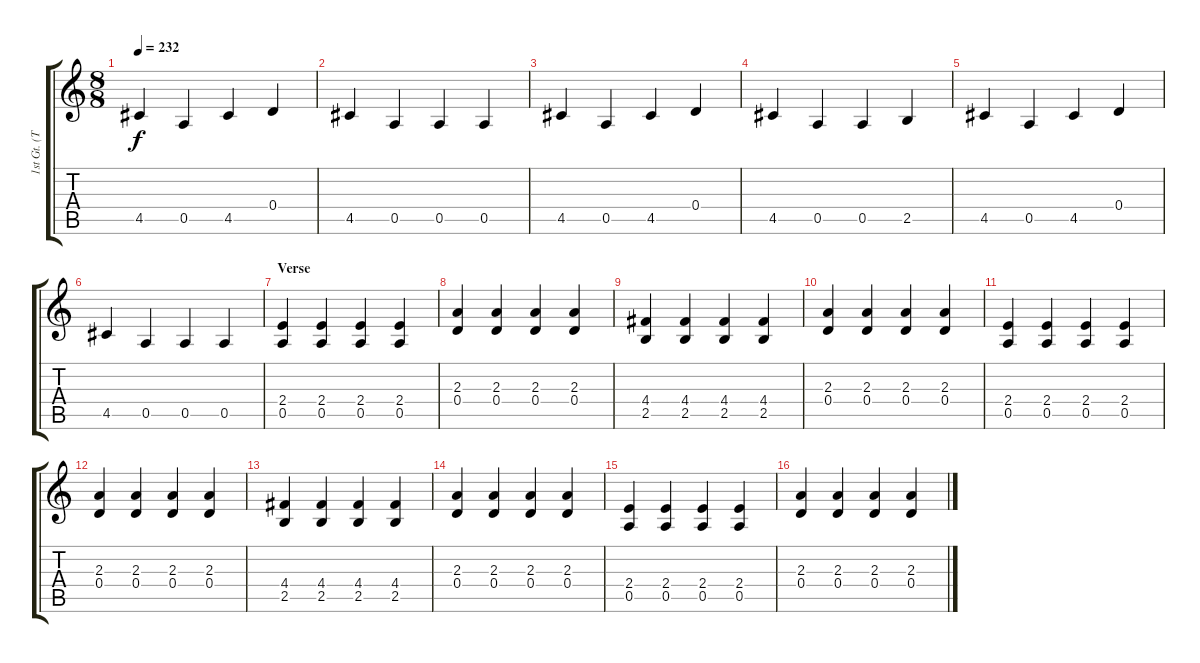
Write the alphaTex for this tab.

\track ("1st Gt. (Tom)" "1st Gt. (T") {instrument distortionguitar}
\staff {score tabs}
\tuning (E4 B3 G3 D3 A2 E2) {hide}
\ts (8 8)
\tempo 232
\clef g2
\ks c
4.5.4{dy f} 0.5.4 4.5.4 0.4.4 |
4.5.4 0.5.4 0.5.4 0.5.4 |
4.5.4 0.5.4 4.5.4 0.4.4 |
4.5.4 0.5.4 0.5.4 2.5.4 |
4.5.4 0.5.4 4.5.4 0.4.4 |
4.5.4 0.5.4 0.5.4 0.5.4 |
\section ("" "Verse")
(2.4 0.5).4 (2.4 0.5).4 (2.4 0.5).4 (2.4 0.5).4 |
(2.3 0.4).4 (2.3 0.4).4 (2.3 0.4).4 (2.3 0.4).4 |
(4.4 2.5).4 (4.4 2.5).4 (4.4 2.5).4 (4.4 2.5).4 |
(2.3 0.4).4 (2.3 0.4).4 (2.3 0.4).4 (2.3 0.4).4 |
(2.4 0.5).4 (2.4 0.5).4 (2.4 0.5).4 (2.4 0.5).4 |
(2.3 0.4).4 (2.3 0.4).4 (2.3 0.4).4 (2.3 0.4).4 |
(4.4 2.5).4 (4.4 2.5).4 (4.4 2.5).4 (4.4 2.5).4 |
(2.3 0.4).4 (2.3 0.4).4 (2.3 0.4).4 (2.3 0.4).4 |
(2.4 0.5).4 (2.4 0.5).4 (2.4 0.5).4 (2.4 0.5).4 |
(2.3 0.4).4 (2.3 0.4).4 (2.3 0.4).4 (2.3 0.4).4
